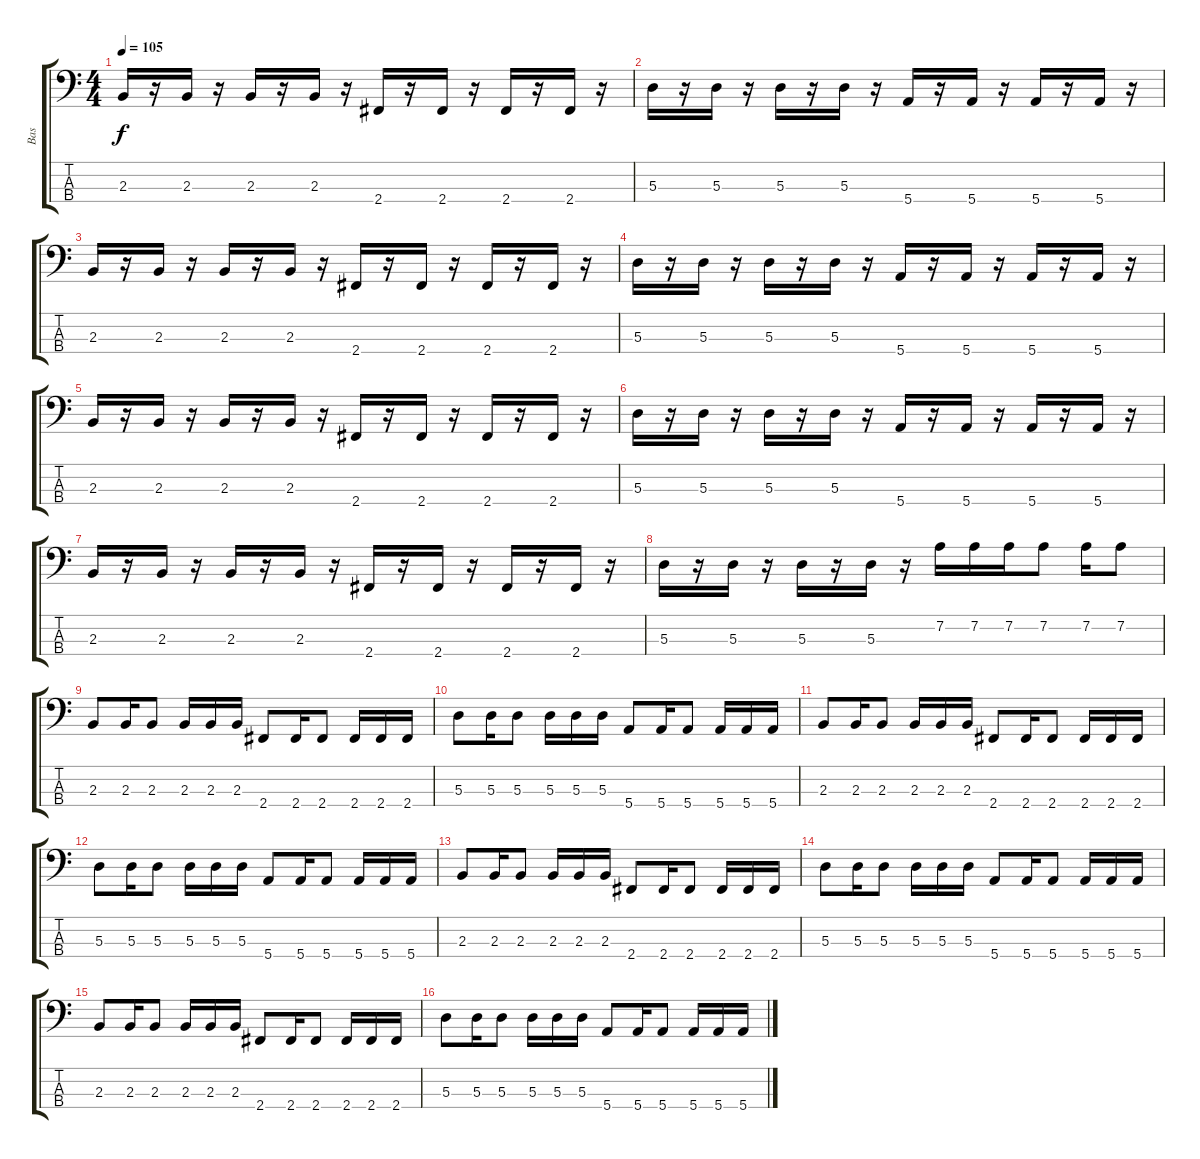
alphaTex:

\track ("Bas" "Bas") {instrument electricbasspick}
\staff {score tabs}
\tuning (G2 D2 A1 E1) {hide}
\ts (4 4)
\tempo 105
\clef f4
\ks c
2.3.16{dy f} r.16 2.3.16 r.16 2.3.16 r.16 2.3.16 r.16 2.4.16 r.16 2.4.16 r.16 2.4.16 r.16 2.4.16 r.16 |
5.3.16 r.16 5.3.16 r.16 5.3.16 r.16 5.3.16 r.16 5.4.16 r.16 5.4.16 r.16 5.4.16 r.16 5.4.16 r.16 |
2.3.16 r.16 2.3.16 r.16 2.3.16 r.16 2.3.16 r.16 2.4.16 r.16 2.4.16 r.16 2.4.16 r.16 2.4.16 r.16 |
5.3.16 r.16 5.3.16 r.16 5.3.16 r.16 5.3.16 r.16 5.4.16 r.16 5.4.16 r.16 5.4.16 r.16 5.4.16 r.16 |
2.3.16 r.16 2.3.16 r.16 2.3.16 r.16 2.3.16 r.16 2.4.16 r.16 2.4.16 r.16 2.4.16 r.16 2.4.16 r.16 |
5.3.16 r.16 5.3.16 r.16 5.3.16 r.16 5.3.16 r.16 5.4.16 r.16 5.4.16 r.16 5.4.16 r.16 5.4.16 r.16 |
2.3.16 r.16 2.3.16 r.16 2.3.16 r.16 2.3.16 r.16 2.4.16 r.16 2.4.16 r.16 2.4.16 r.16 2.4.16 r.16 |
5.3.16 r.16 5.3.16 r.16 5.3.16 r.16 5.3.16 r.16 7.2.16 7.2.16 7.2.16 7.2.8 7.2.16 7.2.8 |
2.3.8 2.3.16 2.3.8 2.3.16 2.3.16 2.3.16 2.4.8 2.4.16 2.4.8 2.4.16 2.4.16 2.4.16 |
5.3.8 5.3.16 5.3.8 5.3.16 5.3.16 5.3.16 5.4.8 5.4.16 5.4.8 5.4.16 5.4.16 5.4.16 |
2.3.8 2.3.16 2.3.8 2.3.16 2.3.16 2.3.16 2.4.8 2.4.16 2.4.8 2.4.16 2.4.16 2.4.16 |
5.3.8 5.3.16 5.3.8 5.3.16 5.3.16 5.3.16 5.4.8 5.4.16 5.4.8 5.4.16 5.4.16 5.4.16 |
2.3.8 2.3.16 2.3.8 2.3.16 2.3.16 2.3.16 2.4.8 2.4.16 2.4.8 2.4.16 2.4.16 2.4.16 |
5.3.8 5.3.16 5.3.8 5.3.16 5.3.16 5.3.16 5.4.8 5.4.16 5.4.8 5.4.16 5.4.16 5.4.16 |
2.3.8 2.3.16 2.3.8 2.3.16 2.3.16 2.3.16 2.4.8 2.4.16 2.4.8 2.4.16 2.4.16 2.4.16 |
5.3.8 5.3.16 5.3.8 5.3.16 5.3.16 5.3.16 5.4.8 5.4.16 5.4.8 5.4.16 5.4.16 5.4.16
